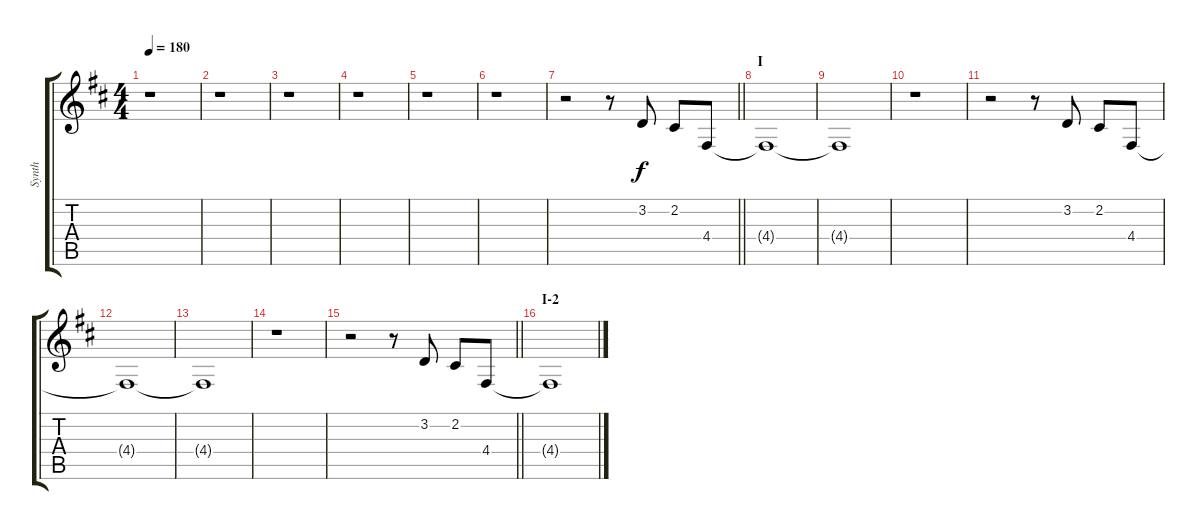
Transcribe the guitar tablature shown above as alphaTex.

\track ("Synth" "Synth") {instrument musicbox}
\staff {score tabs}
\tuning (E4 B3 G3 D3 A2 E2) {hide}
\ts (4 4)
\tempo 180
\clef g2
\ks d
r.1{dy f} |
r.1 |
r.1 |
r.1 |
r.1 |
r.1 |
\barLineRight lightlight
r.2 r.8 3.2.8 2.2.8 4.4.8 |
\section ("" "I")
4.4{t}.1 |
4.4{t}.1 |
r.1 |
r.2 r.8 3.2.8 2.2.8 4.4.8 |
4.4{t}.1 |
4.4{t}.1 |
r.1 |
\barLineRight lightlight
r.2 r.8 3.2.8 2.2.8 4.4.8 |
\section ("" "I-2")
4.4{t}.1
